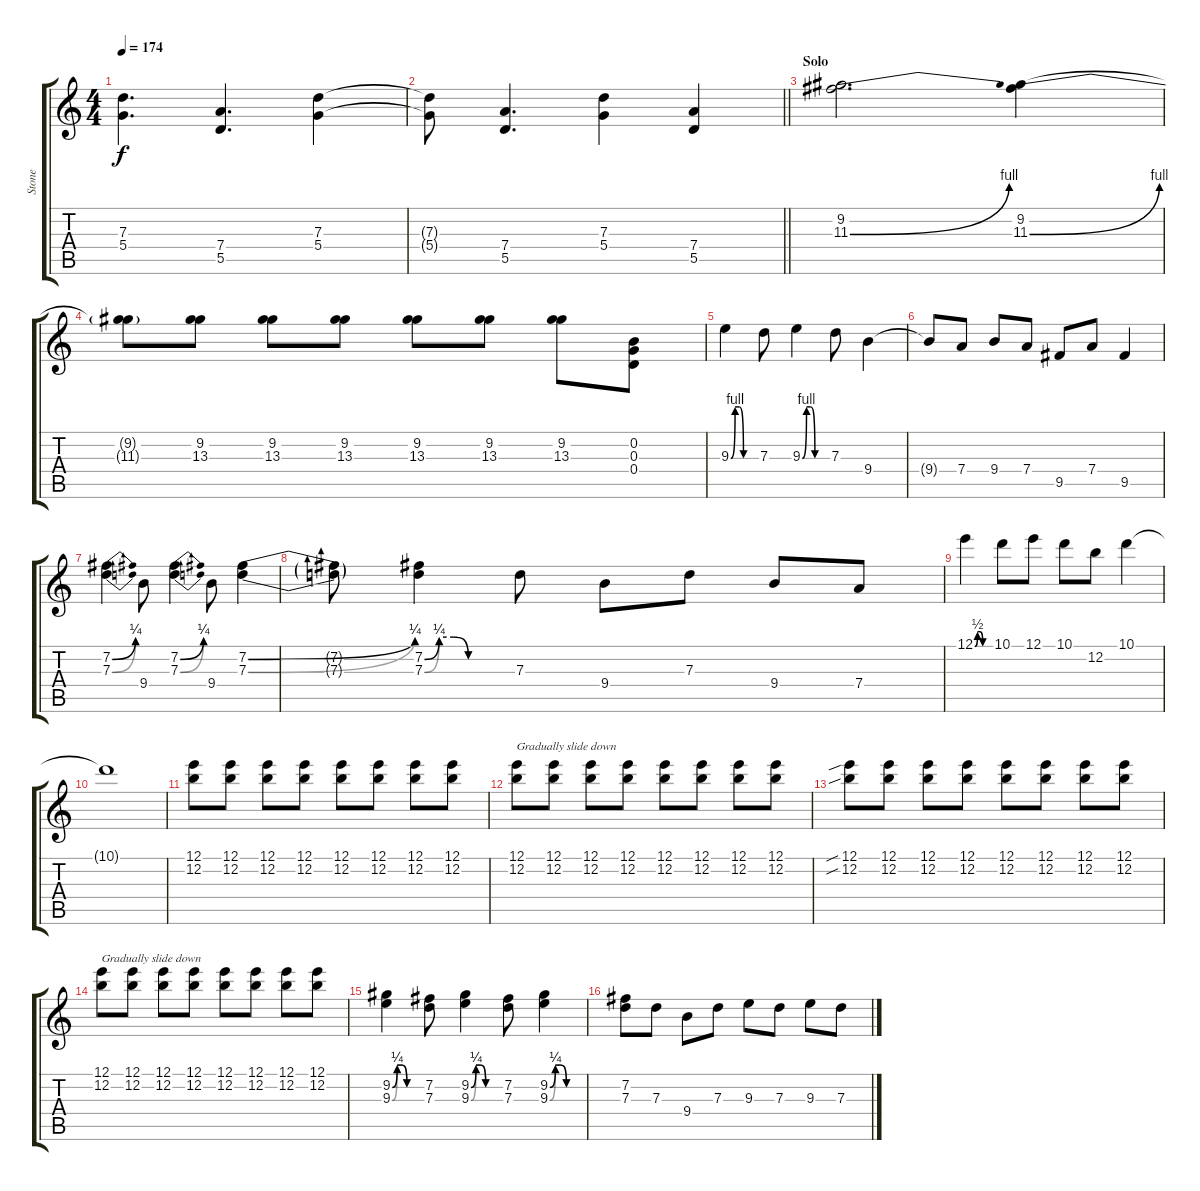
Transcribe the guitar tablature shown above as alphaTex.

\track ("Stone" "Stone") {instrument distortionguitar}
\staff {score tabs}
\tuning (E4 B3 G3 D3 A2 D2) {hide}
\ts (4 4)
\tempo 174
\clef g2
\ks c
(7.3 5.4).4{d dy f} (7.4 5.5).4{d} (7.3 5.4).4 |
\barLineRight lightlight
(7.3{t} 5.4{t}).8 (7.4 5.5).4{d} (7.3 5.4).4 (7.4 5.5).4 |
\section ("" "Solo")
(9.2 11.3{be (bend 0 0 60 4)}).2{d} (9.2 11.3{be (bend 0 0 60 4)}).4 |
(9.2{t} 11.3{t}).8 (9.2 13.3).8 (9.2 13.3).8 (9.2 13.3).8 (9.2 13.3).8 (9.2 13.3).8 (9.2 13.3).8 (0.2 0.3 0.4).8 |
9.3{be (custom 0 0 10 4 20 4 30 0 60 0)}.4 7.3.8 9.3{be (custom 0 0 10 4 20 4 30 0 60 0)}.4 7.3.8 9.4.4 |
9.4{t}.8 7.4.8 9.4.8 7.4.8 9.5.8 7.4.8 9.5.4 |
(7.2{be (bend 0 0 60 1)} 7.3{be (bend 0 0 60 1)}).4 9.4.8 (7.2{be (bend 0 0 60 1)} 7.3{be (bend 0 0 60 1)}).4 9.4.8 (7.2{be (bend 0 0 60 1)} 7.3{be (bend 0 0 60 1)}).4 |
(7.2{t} 7.3{t}).8 (7.2{be (custom 0 0 10 1 20 1 30 0 60 0)} 7.3{be (custom 0 0 10 1 20 1 30 0 60 0)}).4 7.3.8 9.4.8 7.3.8 9.4.8 7.4.8 |
12.1{be (custom 0 0 10 2 20 2 30 0 60 0)}.4 10.1.8 12.1.8 10.1.8 12.2.8 10.1.4 |
10.1{t}.1 |
(12.1 12.2).8 (12.1 12.2).8 (12.1 12.2).8 (12.1 12.2).8 (12.1 12.2).8 (12.1 12.2).8 (12.1 12.2).8 (12.1 12.2).8 |
(12.1 12.2).8{txt "Gradually slide down"} (12.1 12.2).8 (12.1 12.2).8 (12.1 12.2).8 (12.1 12.2).8 (12.1 12.2).8 (12.1 12.2).8 (12.1 12.2).8 |
(12.1{sib} 12.2{sib}).8 (12.1 12.2).8 (12.1 12.2).8 (12.1 12.2).8 (12.1 12.2).8 (12.1 12.2).8 (12.1 12.2).8 (12.1 12.2).8 |
(12.1 12.2).8{txt "Gradually slide down"} (12.1 12.2).8 (12.1 12.2).8 (12.1 12.2).8 (12.1 12.2).8 (12.1 12.2).8 (12.1 12.2).8 (12.1 12.2).8 |
(9.2{be (custom 0 0 10 1 20 1 30 0 60 0)} 9.3{be (custom 0 0 10 1 20 1 30 0 60 0)}).4 (7.2 7.3).8 (9.2{be (custom 0 0 10 1 20 1 30 0 60 0)} 9.3{be (custom 0 0 10 1 20 1 30 0 60 0)}).4 (7.2 7.3).8 (9.2{be (custom 0 0 10 1 20 1 30 0 60 0)} 9.3{be (custom 0 0 10 1 20 1 30 0 60 0)}).4 |
(7.2 7.3).8 7.3.8 9.4.8 7.3.8 9.3.8 7.3.8 9.3.8 7.3.8
